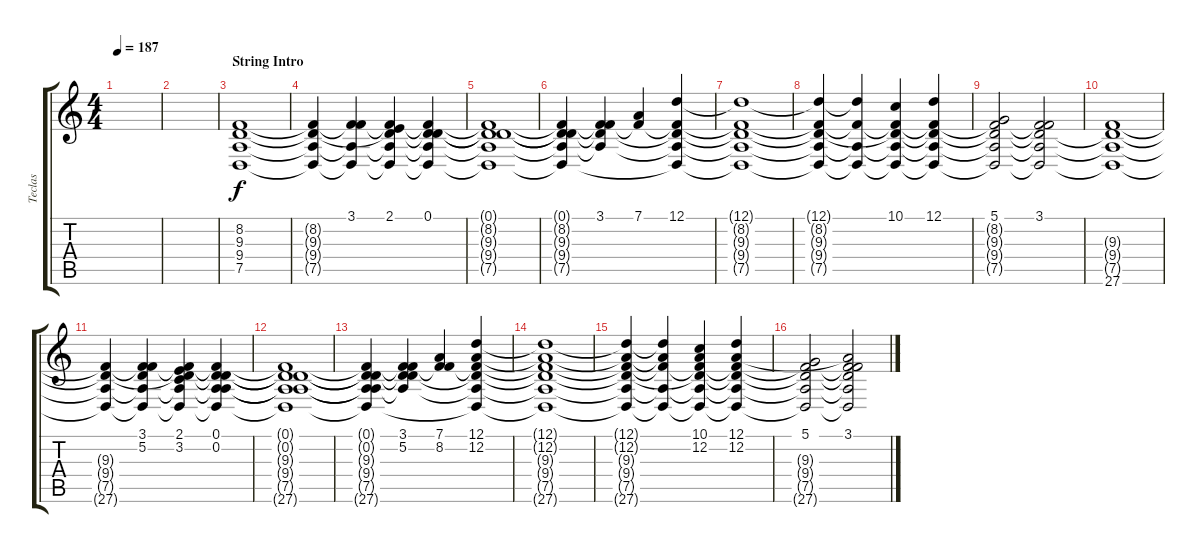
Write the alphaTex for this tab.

\track ("Teclas" "Teclas") {instrument stringensemble1}
\staff {score tabs}
\tuning (D4 A3 F3 C3 G2 D2) {hide}
\ts (4 4)
\tempo 187
\clef g2
\ks c
|
|
\section ("" "String Intro")
(8.2 9.3 9.4 7.5).1 |
(8.2{t} 9.3{t} 9.4{t} 7.5{t}).4 (3.1 8.2{t} 9.4{t} 7.5{t}).4 (2.1 8.2{t} 9.3{t} 9.4{t} 7.5{t}).4 (0.1 8.2{t} 9.3{t} 9.4{t} 7.5{t}).4 |
(0.1{t} 8.2{t} 9.3{t} 9.4{t} 7.5{t}).1 |
(0.1{t} 8.2{t} 9.3{t} 9.4{t} 7.5{t}).4 (3.1 8.2{t} 9.3{t} 9.4{t}).4 (7.1 8.2{t}).4 (12.1 8.2{t} 9.3{t} 9.4{t} 7.5{t}).4 |
(12.1{t} 8.2{t} 9.3{t} 9.4{t} 7.5{t}).1 |
(12.1{t} 8.2{t} 9.3{t} 9.4{t} 7.5{t}).4 (12.1{t} 8.2{t} 9.4{t} 7.5{t}).4 (10.1 8.2{t} 9.3{t} 9.4{t} 7.5{t}).4 (12.1 8.2{t} 9.3{t} 9.4{t} 7.5{t}).4 |
(5.1 8.2{t} 9.3{t} 9.4{t} 7.5{t}).2 (3.1 8.2{t} 9.3{t} 9.4{t} 7.5{t}).2 |
(9.3{t} 9.4{t} 7.5{t} 27.6).1 |
(9.3{t} 9.4{t} 7.5{t} 27.6{t}).4 (3.1 5.2 9.4{t} 7.5{t} 27.6{t}).4 (2.1 3.2 9.3{t} 9.4{t} 7.5{t} 27.6{t}).4 (0.1 0.2 9.3{t} 9.4{t} 7.5{t} 27.6{t}).4 |
(0.1{t} 0.2{t} 9.3{t} 9.4{t} 7.5{t} 27.6{t}).1 |
(0.1{t} 0.2{t} 9.3{t} 9.4{t} 7.5{t} 27.6{t}).4 (3.1 5.2 9.3{t} 9.4{t} 27.6{t}).4 (7.1 8.2 27.6{t}).4 (12.1 12.2 9.3{t} 9.4{t} 7.5{t} 27.6{t}).4 |
(12.1{t} 12.2{t} 9.3{t} 9.4{t} 7.5{t} 27.6{t}).1 |
(12.1{t} 12.2{t} 9.3{t} 9.4{t} 7.5{t} 27.6{t}).4 (12.1{t} 12.2{t} 9.4{t} 7.5{t} 27.6{t}).4 (10.1 12.2 9.3{t} 9.4{t} 7.5{t} 27.6{t}).4 (12.1 12.2 9.3{t} 9.4{t} 7.5{t} 27.6{t}).4 |
(5.1 9.3{t} 9.4{t} 7.5{t} 27.6{t}).2 (3.1 12.2{t} 9.3{t} 9.4{t} 7.5{t} 27.6{t}).2
